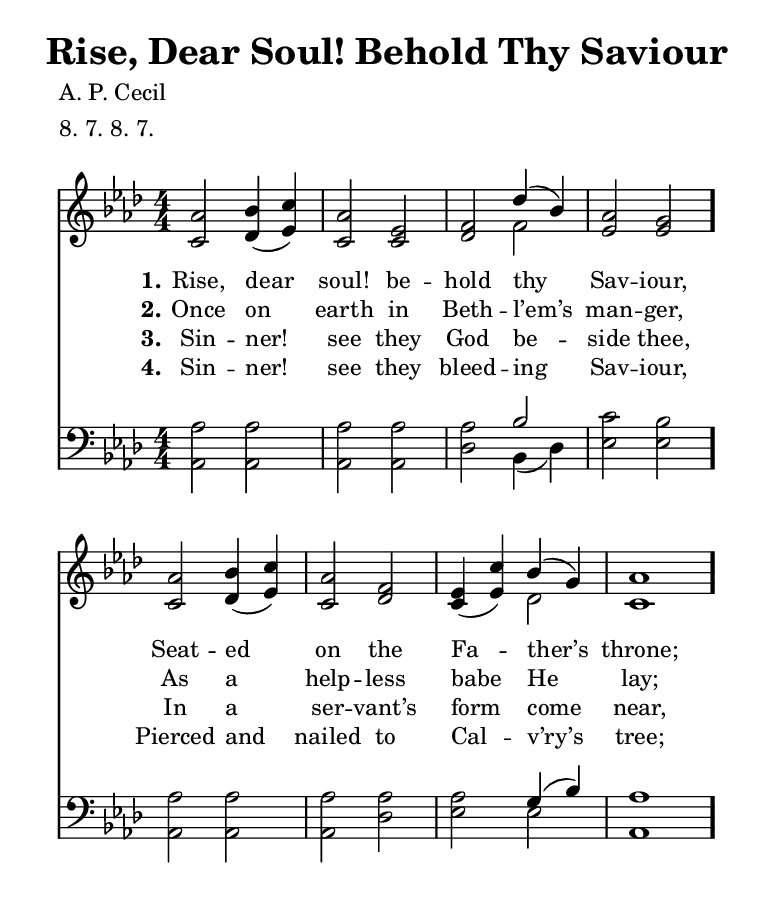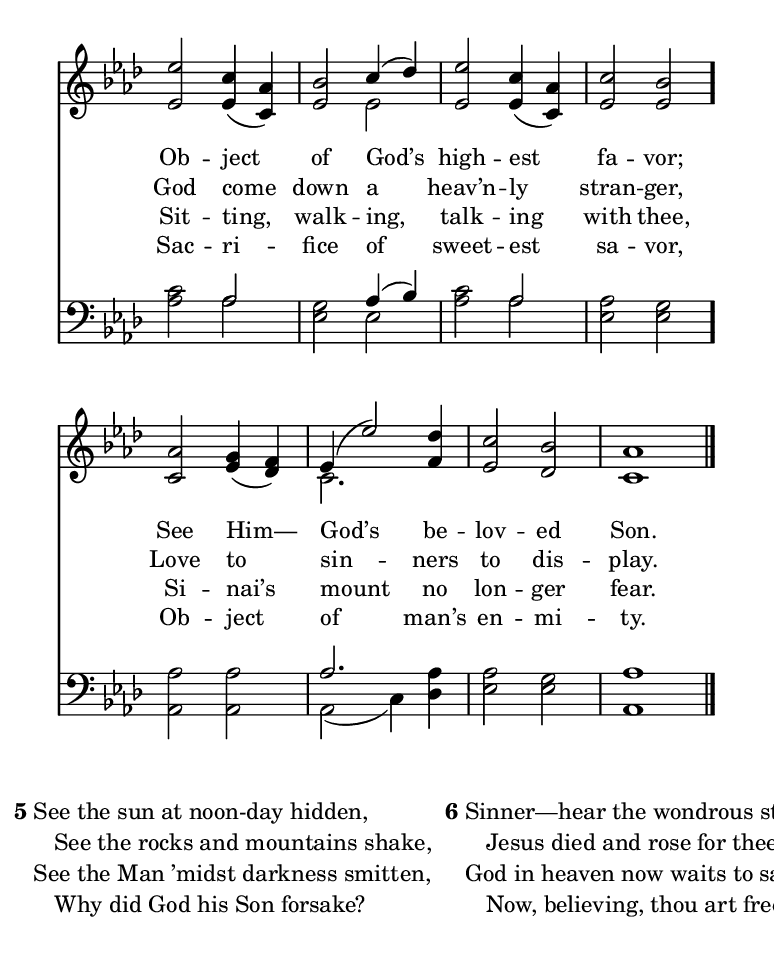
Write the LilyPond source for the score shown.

\include "common/global.ily"
\paper {
  \include "common/paper.ily"
  ragged-bottom = ##t
  ragged-last-bottom = ##t
  systems-per-page = ##f
  page-count = ##f
}

\header{
  hymnnumber = "47"
  title = "Rise, Dear Soul! Behold Thy Saviour"
  tunename = "Suffield"
  meter = "8. 7. 8. 7."
  poet = "A. P. Cecil"
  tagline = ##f
}

% for fermata in MIDI
ta = { \tempo 4=120 }
tb = { \tempo 4=60  }

patternAA = { c2 c4( c4) | c2 c2 | c2 c4( c4) | c2 c2 }
patternAB = { c2 c4( c4) | c2 c2 | c2 c2      | c2 c2 }
patternAC = { c2 c2      | c2 c2 | c2 c2      | c2 c2 }
patternAD = { c2 c2      | c2 c2 | c2 c4( c4) | c2 c2 }

patternBA = { c2 c4( c4) | c2 c2 | c4( c4) c4( c4) | c1 }
patternBB = { c2 c4( c4) | c2 c2 | c4( c4) c2      | c1 }
patternBC = { c2 c2      | c2 c2 | c2      c4( c4) | c1 }
patternBD = { c2 c2      | c2 c2 | c2      c2      | c1 }

patternCA = { c2 c4( c4) | c2 c4( c4) | c2 c4( c4) | c2 c2 }
patternCB = { c2 c4( c4) | c2 c2      | c2 c4( c4) | c2 c2 }
patternCC = { c2 c2      | c2 c4( c4) | c2 c2      | c2 c2 }
patternCD = { c2 c2      | c2 c2      | c2 c2      | c2 c2 }

patternDA = { c2 c4( c4) | c4( c2) c4   | c2 c2 | c1 }
patternDB = { c2 c4( c4) | c2.   c4   | c2 c2 | c1 }
patternDC = { c2 c2      | c2.   c4   | c2 c2 | c1 }
patternDD = { c2 c2      | c2( c4) c4 | c2 c2 | c1 }

global = {
  \include "common/overrides.ily"
  \override Staff.TimeSignature.style = #'numbered
  \time 4/4
  \override Score.MetronomeMark.transparent = ##t % hide all fermata changes too
  \ta
  \key aes \major
  \autoBeamOff
}

notesSoprano = {
\global
\relative c'' {

  \changePitch \patternAA { aes bes c | aes ees | f des' bes | aes g }
  \changePitch \patternBA { aes bes c | aes f | ees c' bes g | aes }
  \changePitch \patternCA { ees' c aes | bes c des | ees c aes | c bes }
  \changePitch \patternDA { aes g f | ees ees' des | c bes | aes }

  \bar "|."

}
}

notesAlto = {
\global
\relative e' {

  \changePitch \patternAB { c des ees | c c | des f | ees ees }
  \changePitch \patternBB { c des ees | c des | c ees des | c }
  \changePitch \patternCB { ees ees c | ees ees | ees ees c | ees ees }
  \changePitch \patternDB { c ees des | c f | ees des | c }

}
}

notesTenor = {
\global
\relative a {

  \changePitch \patternAC { aes aes | aes aes | aes bes | c bes }
  \changePitch \patternBC { aes aes | aes aes | aes g bes | aes }
  \changePitch \patternCC { c aes | g aes bes | c aes | aes g }
  \changePitch \patternDC { aes aes | aes aes | aes g | aes }

}
}

notesBass = {
\global
\relative f, {

  \changePitch \patternAD { aes aes | aes aes | des bes des | ees ees }
  \changePitch \patternBD { aes, aes | aes des | ees ees | aes, }
  \changePitch \patternCD { aes' aes | ees ees | aes aes | ees ees }
  \changePitch \patternDD { aes, aes | aes c des | ees ees | aes, }

}
}

wordsA = \lyricmode {
\set stanza = "1."

Rise, dear soul! be -- hold thy Sav -- iour, \bar "."
Seat -- ed on the Fa -- ther’s throne; \bar "." \break
Ob -- ject of God’s high -- est fa -- vor; \bar "."
See Him— God’s be -- lov -- ed Son. \bar "." \break

}

wordsB = \lyricmode {
\set stanza = "2."

Once on earth in Beth -- l’em’s man -- ger,
As a help -- less babe He lay;
God come down a heav’n -- ly stran -- ger,
Love to sin -- ners to dis -- play.

}

wordsC = \lyricmode {
\set stanza = "3."

Sin -- ner! see they God be -- side thee,
In a ser -- vant’s form come near,
Sit -- ting, walk -- ing, talk -- ing with thee,
Si -- nai’s mount no lon -- ger fear.

}

wordsD = \lyricmode {
\set stanza = "4."

Sin -- ner! see they bleed -- ing Sav -- iour,
Pierced and nailed to Cal -- v’ry’s tree;
Sac -- ri -- fice of sweet -- est sa -- vor,
Ob -- ject of man’s en -- mi -- ty.

}

wordsE = \markuplist {

\line { See the sun at noon-day hidden, }
\line { { \hspace #2 } See the rocks and mountains shake, }
\line { See the Man ’midst darkness smitten, }
\line { { \hspace #2 } Why did God his Son forsake? }

}

wordsF = \markuplist {

\line { Sinner—hear the wondrous story }
\line { { \hspace #2 } Jesus died and rose for thee; }
\line { God in heaven now waits to save thee, }
\line { { \hspace #2 } Now, believing, thou art free. }

}

\score {
  \context ChoirStaff <<
    \context Staff = upper <<
      \set Staff.autoBeaming = ##f
      \set ChoirStaff.systemStartDelimiter = #'SystemStartBar
      \set ChoirStaff.printPartCombineTexts = ##f
      \partcombine #'(2 . 9) \notesSoprano \notesAlto
      \context NullVoice = sopranos { \voiceOne << \notesSoprano >> }
      \context NullVoice = altos { \voiceTwo << \notesAlto >> }
      \context Lyrics = one   \lyricsto sopranos \wordsA
      \context Lyrics = two   \lyricsto sopranos \wordsB
      \context Lyrics = three \lyricsto sopranos \wordsC
      \context Lyrics = four  \lyricsto sopranos \wordsD
    >>
    \context Staff = men <<
      \clef bass
      \set ChoirStaff.printPartCombineTexts = ##f
      \partcombine #'(2 . 9) \notesTenor \notesBass
      \context NullVoice = tenors { \voiceOne << \notesTenor >> }
      \context NullVoice = basses { \voiceTwo << \notesBass >> }
    >>
  >>
  \layout {
    \include "common/layout.ily"
  }
  \midi{
    \include "common/midi.ily"
  }
}

\markup { \fill-line {
  \hspace #0.1
  \line{ \bold 5 \column { \wordsE } }
  \hspace #0.1
  \line{ \bold 6 \column { \wordsF } }
  \hspace #0.1
} }

\version "2.19.49"  % necessary for upgrading to future LilyPond versions.

% vi:set et ts=2 sw=2 ai nocindent syntax=lilypond:
